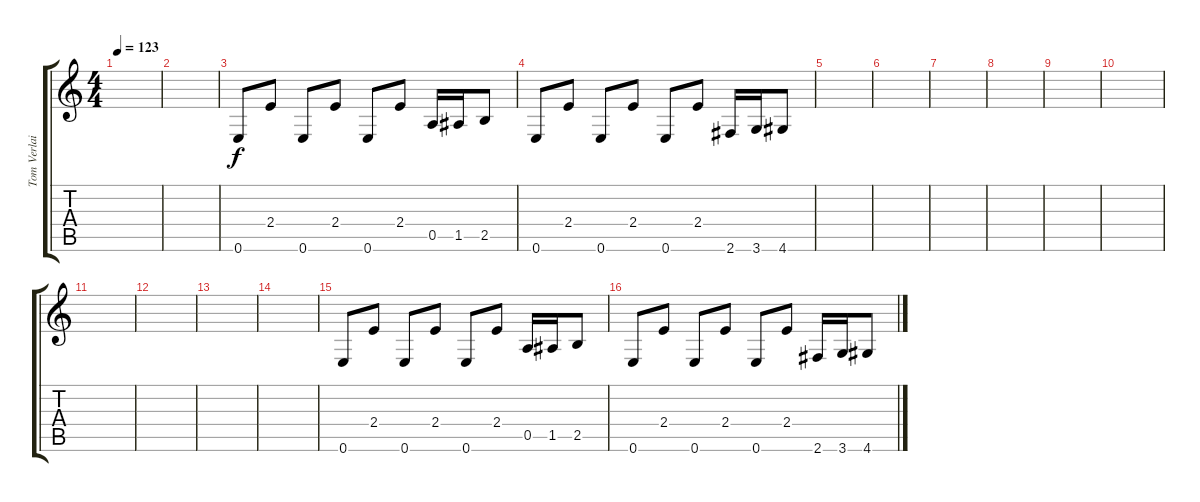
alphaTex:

\track ("Tom Verlaine" "Tom Verlai") {instrument overdrivenguitar}
\staff {score tabs}
\tuning (E4 B3 G3 D3 A2 E2) {hide}
\ts (4 4)
\tempo 123
\clef g2
\ks c
|
|
0.6.8 2.4.8 0.6.8 2.4.8 0.6.8 2.4.8 0.5.16 1.5.16 2.5.8 |
0.6.8 2.4.8 0.6.8 2.4.8 0.6.8 2.4.8 2.6.16 3.6.16 4.6.8 |
|
|
|
|
|
|
|
|
|
|
0.6.8 2.4.8 0.6.8 2.4.8 0.6.8 2.4.8 0.5.16 1.5.16 2.5.8 |
0.6.8 2.4.8 0.6.8 2.4.8 0.6.8 2.4.8 2.6.16 3.6.16 4.6.8
